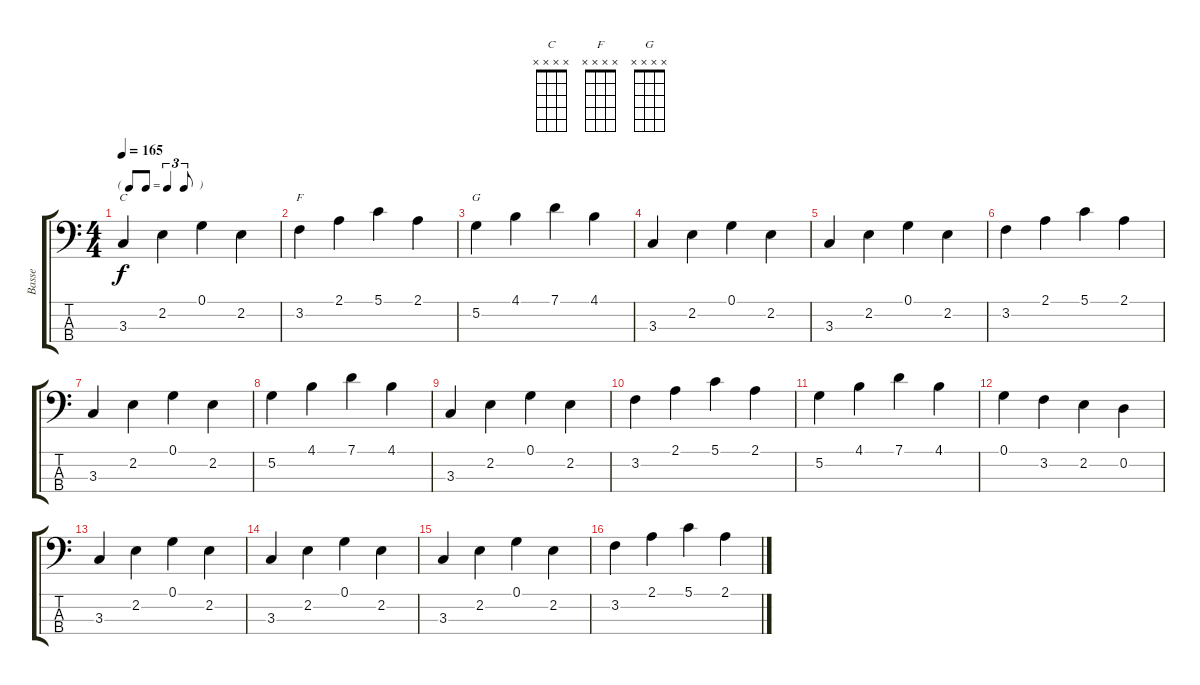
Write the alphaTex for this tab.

\track ("Basse" "Basse") {instrument electricbassfinger}
\staff {score tabs}
\tuning (G2 D2 A1 E1) {hide}
\chord ("C" x x x x)
\chord ("F" x x x x)
\chord ("G" x x x x)
\ts (4 4)
\tf triplet8th
\tempo 165
\clef f4
\ks c
3.3.4{ch "C" dy f} 2.2.4 0.1.4 2.2.4 |
3.2.4{ch "F"} 2.1.4 5.1.4 2.1.4 |
5.2.4{ch "G"} 4.1.4 7.1.4 4.1.4 |
3.3.4 2.2.4 0.1.4 2.2.4 |
3.3.4 2.2.4 0.1.4 2.2.4 |
3.2.4 2.1.4 5.1.4 2.1.4 |
3.3.4 2.2.4 0.1.4 2.2.4 |
5.2.4 4.1.4 7.1.4 4.1.4 |
3.3.4 2.2.4 0.1.4 2.2.4 |
3.2.4 2.1.4 5.1.4 2.1.4 |
5.2.4 4.1.4 7.1.4 4.1.4 |
0.1.4 3.2.4 2.2.4 0.2.4 |
3.3.4 2.2.4 0.1.4 2.2.4 |
3.3.4 2.2.4 0.1.4 2.2.4 |
3.3.4 2.2.4 0.1.4 2.2.4 |
3.2.4 2.1.4 5.1.4 2.1.4
